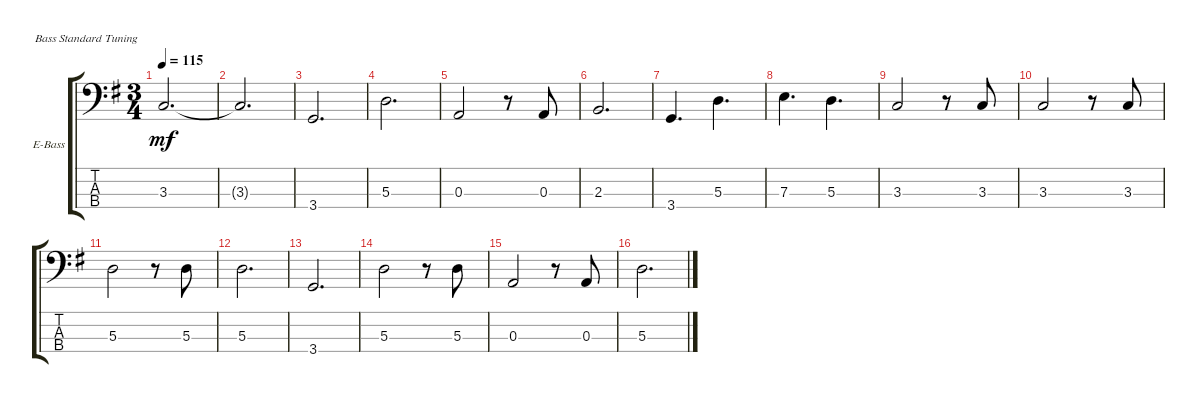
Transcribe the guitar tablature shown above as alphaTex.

\defaultSystemsLayout 4
\bracketExtendMode groupsimilarinstruments
\firstSystemTrackNameOrientation horizontal
\otherSystemsTrackNameOrientation horizontal
\track ("Electric Bass" "E-Bass") {multiBarRest instrument electricbassfinger}
\staff {score tabs}
\tuning (G2 D2 A1 E1)
\ts (3 4)
\tempo 115
\clef f4
\ks eminor
3.3.2{d dy mf} |
3.3{t}.2{d} |
3.4.2{d} |
5.3.2{d} |
0.3.2 r.8 0.3.8 |
2.3.2{d} |
3.4.4{d} 5.3.4{d} |
7.3.4{d} 5.3.4{d} |
3.3.2 r.8 3.3.8 |
3.3.2 r.8 3.3.8 |
5.3.2 r.8 5.3.8 |
5.3.2{d} |
3.4.2{d} |
5.3.2 r.8 5.3.8 |
0.3.2 r.8 0.3.8 |
5.3.2{d}
